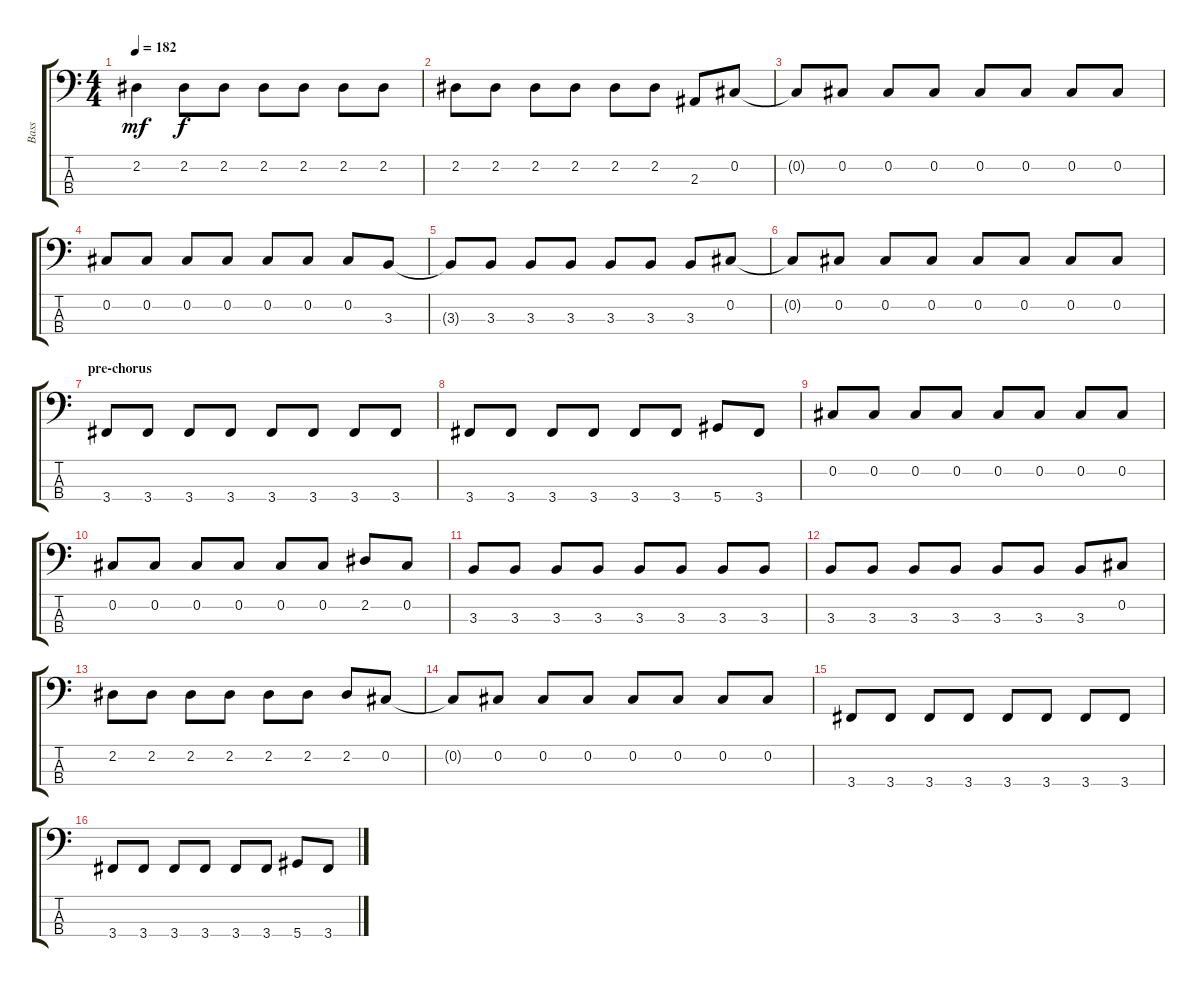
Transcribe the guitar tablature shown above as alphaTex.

\track ("Bass" "Bass") {instrument electricbassfinger}
\staff {score tabs}
\tuning (Gb2 Db2 Ab1 Eb1) {hide}
\ts (4 4)
\tempo 182
\clef f4
\ks c
2.2.4{dy mf} 2.2.8{dy f} 2.2.8 2.2.8 2.2.8 2.2.8 2.2.8 |
2.2.8 2.2.8 2.2.8 2.2.8 2.2.8 2.2.8 2.3.8 0.2.8 |
0.2{t}.8 0.2.8 0.2.8 0.2.8 0.2.8 0.2.8 0.2.8 0.2.8 |
0.2.8 0.2.8 0.2.8 0.2.8 0.2.8 0.2.8 0.2.8 3.3.8 |
3.3{t}.8 3.3.8 3.3.8 3.3.8 3.3.8 3.3.8 3.3.8 0.2.8 |
0.2{t}.8 0.2.8 0.2.8 0.2.8 0.2.8 0.2.8 0.2.8 0.2.8 |
\section ("" "pre-chorus")
3.4.8 3.4.8 3.4.8 3.4.8 3.4.8 3.4.8 3.4.8 3.4.8 |
3.4.8 3.4.8 3.4.8 3.4.8 3.4.8 3.4.8 5.4.8 3.4.8 |
0.2.8 0.2.8 0.2.8 0.2.8 0.2.8 0.2.8 0.2.8 0.2.8 |
0.2.8 0.2.8 0.2.8 0.2.8 0.2.8 0.2.8 2.2.8 0.2.8 |
3.3.8 3.3.8 3.3.8 3.3.8 3.3.8 3.3.8 3.3.8 3.3.8 |
3.3.8 3.3.8 3.3.8 3.3.8 3.3.8 3.3.8 3.3.8 0.2.8 |
2.2.8 2.2.8 2.2.8 2.2.8 2.2.8 2.2.8 2.2.8 0.2.8 |
0.2{t}.8 0.2.8 0.2.8 0.2.8 0.2.8 0.2.8 0.2.8 0.2.8 |
3.4.8 3.4.8 3.4.8 3.4.8 3.4.8 3.4.8 3.4.8 3.4.8 |
3.4.8 3.4.8 3.4.8 3.4.8 3.4.8 3.4.8 5.4.8 3.4.8
